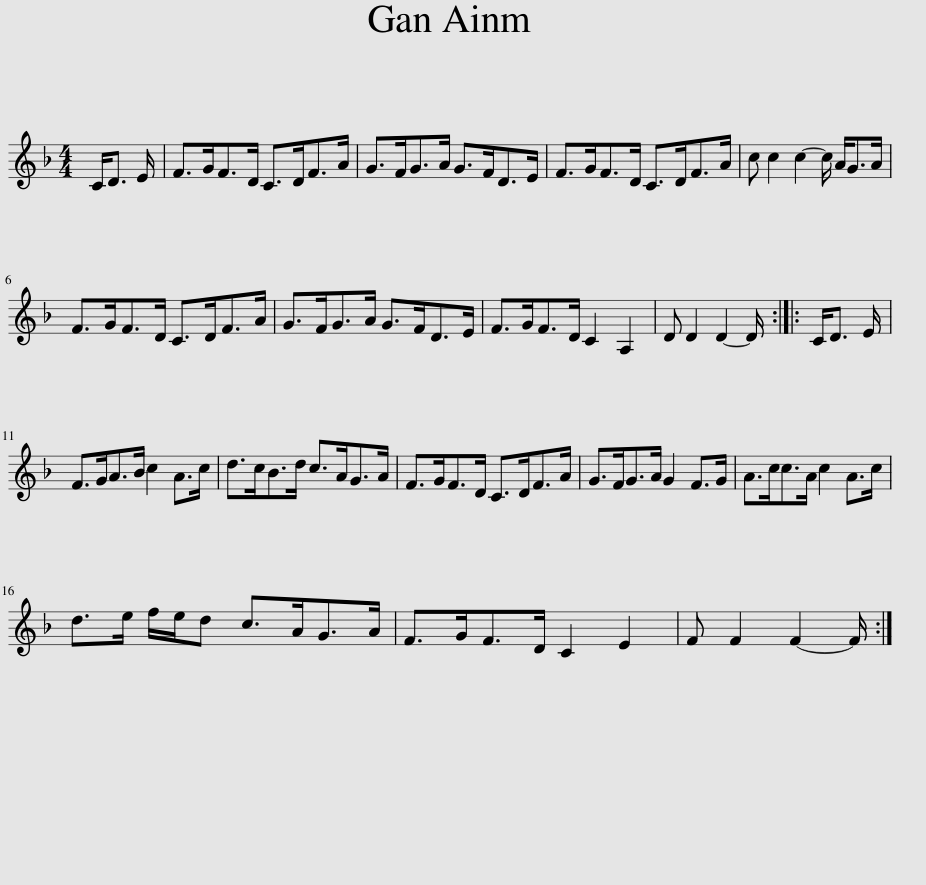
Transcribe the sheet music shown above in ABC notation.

X:1
L:1/8
M:4/4
I:linebreak $
K:F
V:1 treble
V:1
 C<D E/ | F>GF>D C>DF>A | G>FG>A G>FD>E | F>GF>D C>DF>A | c c2 c2- c/ A<GA/ |$ %5
 F>GF>D C>DF>A | G>FG>A G>FD>E | F>GF>D C2 A,2 | D D2 D2- D/ :: C<D E/ |$ %10
 F>GA>B c2 A>c | d>cB>d c>AG>A | F>GF>D C>DF>A | G>FG>A G2 F>G | A>cc>A c2 A>c |$ %15
 d>e f/e/d c>AG>A | F>GF>D C2 E2 | F F2 F2- F/ :| %18
